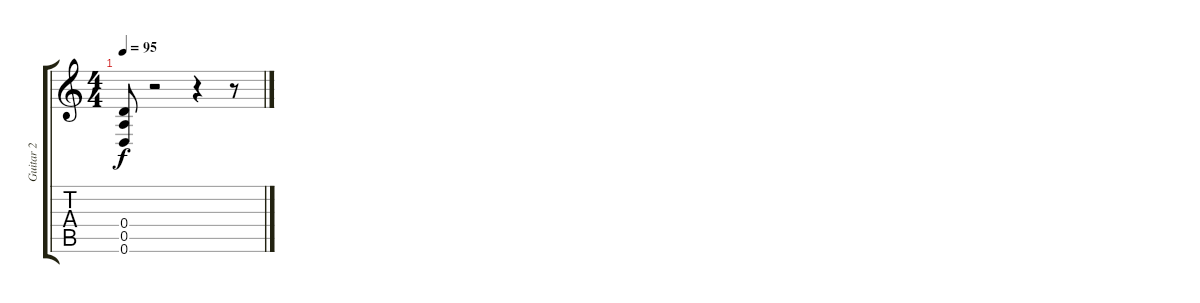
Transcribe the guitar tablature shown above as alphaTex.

\track ("Guitar 2" "Guitar 2") {instrument overdrivenguitar}
\staff {score tabs}
\tuning (E4 B3 G3 D3 A2 D2) {hide}
\ts (4 4)
\tempo 95
\clef g2
\ks c
(0.4 0.5 0.6).8{dy f} r.2 r.4 r.8
